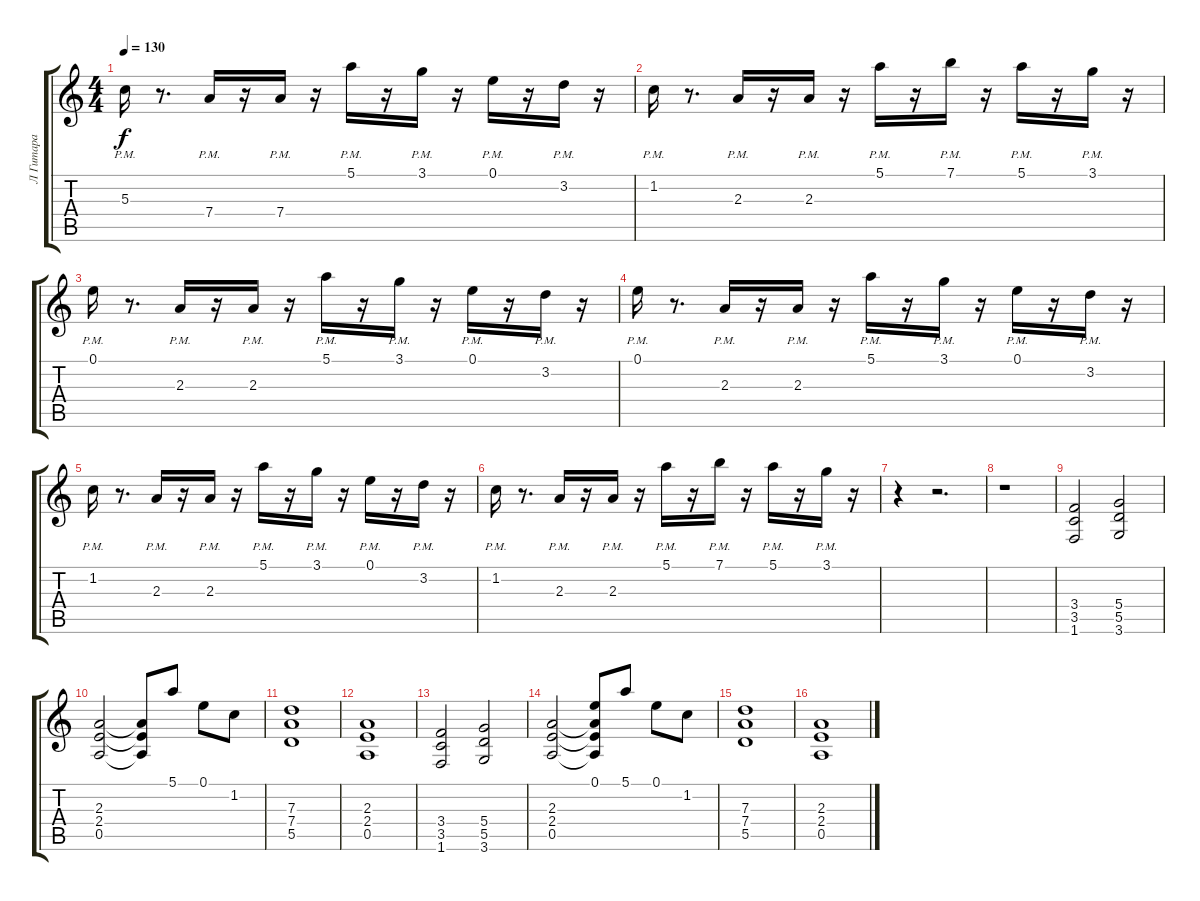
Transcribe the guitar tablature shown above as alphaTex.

\track ("Л Гитара" "Л Гитара") {instrument distortionguitar}
\staff {score tabs}
\tuning (E4 B3 G3 D3 A2 E2) {hide}
\ts (4 4)
\tempo 130
\clef g2
\ks c
5.3{pm}.16{dy f} r.8{d} 7.4{pm}.16 r.16 7.4{pm}.16 r.16 5.1{pm}.16 r.16 3.1{pm}.16 r.16 0.1{pm}.16 r.16 3.2{pm}.16 r.16 |
1.2{pm}.16 r.8{d} 2.3{pm}.16 r.16 2.3{pm}.16 r.16 5.1{pm}.16 r.16 7.1{pm}.16 r.16 5.1{pm}.16 r.16 3.1{pm}.16 r.16 |
0.1{pm}.16 r.8{d} 2.3{pm}.16 r.16 2.3{pm}.16 r.16 5.1{pm}.16 r.16 3.1{pm}.16 r.16 0.1{pm}.16 r.16 3.2{pm}.16 r.16 |
0.1{pm}.16 r.8{d} 2.3{pm}.16 r.16 2.3{pm}.16 r.16 5.1{pm}.16 r.16 3.1{pm}.16 r.16 0.1{pm}.16 r.16 3.2{pm}.16 r.16 |
1.2{pm}.16 r.8{d} 2.3{pm}.16 r.16 2.3{pm}.16 r.16 5.1{pm}.16 r.16 3.1{pm}.16 r.16 0.1{pm}.16 r.16 3.2{pm}.16 r.16 |
1.2{pm}.16 r.8{d} 2.3{pm}.16 r.16 2.3{pm}.16 r.16 5.1{pm}.16 r.16 7.1{pm}.16 r.16 5.1{pm}.16 r.16 3.1{pm}.16 r.16 |
r.4 r.2{d} |
r.1 |
(3.4 3.5 1.6).2 (5.4 5.5 3.6).2 |
(2.3 2.4 0.5).2 (2.3{t} 2.4{t} 0.5{t}).8 5.1.8 0.1.8 1.2.8 |
(7.3 7.4 5.5).1 |
(2.3 2.4 0.5).1 |
(3.4 3.5 1.6).2 (5.4 5.5 3.6).2 |
(2.3 2.4 0.5).2 (0.1 2.3{t} 2.4{t} 0.5{t}).8 5.1.8 0.1.8 1.2.8 |
(7.3 7.4 5.5).1 |
(2.3 2.4 0.5).1
